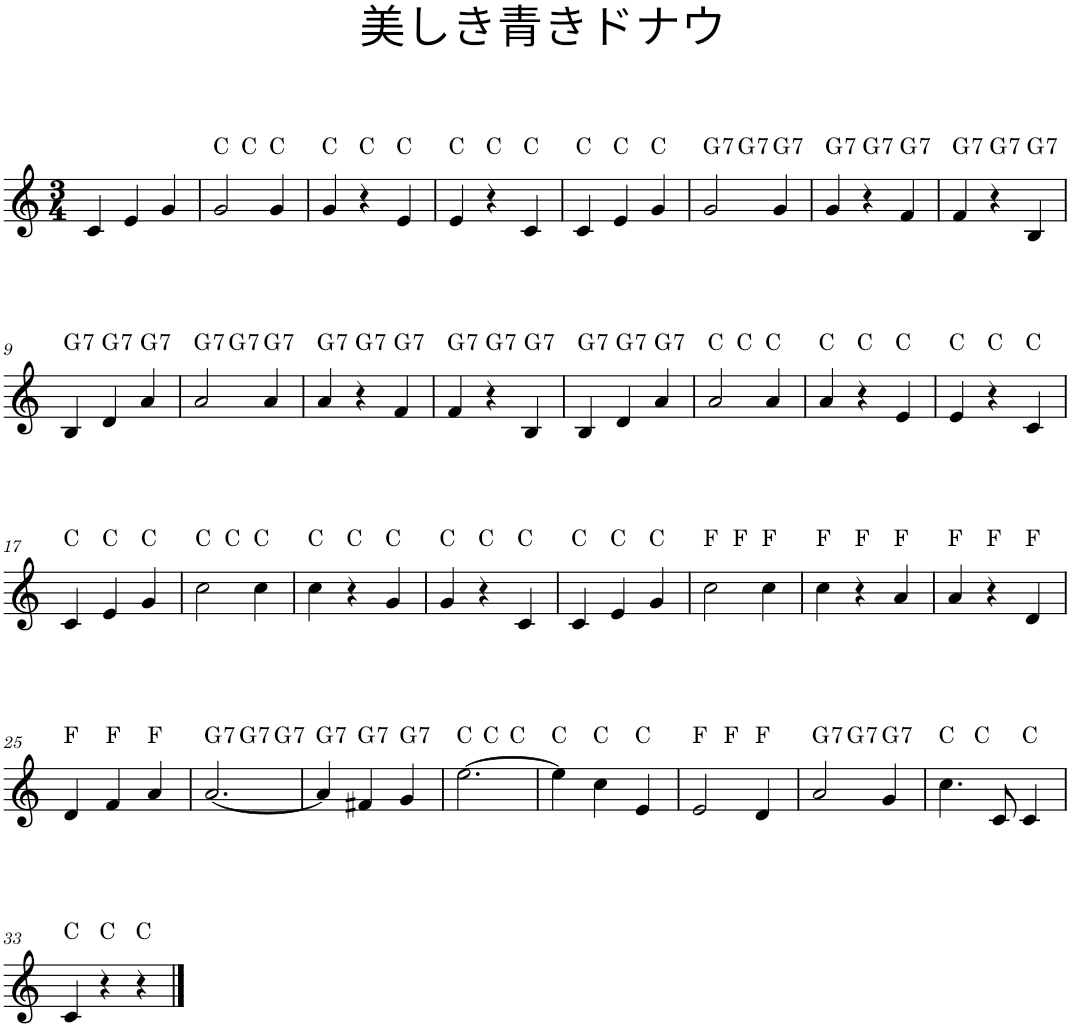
**kern	**harte
*part1	*part1
*staff1	*
*I"Piano	*
*I'Pno.	*
*clefG2	*
*k[]	*
*M3/4	*
=1	=1
4c/	.
4e/	.
4g/	.
=2	=2
*^	*
2g/	4ryy	C:maj
.	2ryy	C:maj
4g/	.	C:maj
*v	*v	*
=3	=3
4g/	C:maj
4r	C:maj
4e/	C:maj
=4	=4
4e/	C:maj
4r	C:maj
4c/	C:maj
=5	=5
4c/	C:maj
4e/	C:maj
4g/	C:maj
=6	=6
!	!LO:H:kt=7
*^	*
2g/	4ryy	G:7
!	!	!LO:H:kt=7
.	2ryy	G:7
!	!	!LO:H:kt=7
4g/	.	G:7
=7	=7	=7
!	!	!LO:H:kt=7
*v	*v	*
4g/	G:7
!	!LO:H:kt=7
4r	G:7
!	!LO:H:kt=7
4f/	G:7
=8	=8
!	!LO:H:kt=7
4f/	G:7
!	!LO:H:kt=7
4r	G:7
!	!LO:H:kt=7
4B/	G:7
!!LO:LB:g=z
=9	=9
!	!LO:H:kt=7
4B/	G:7
!	!LO:H:kt=7
4d/	G:7
!	!LO:H:kt=7
4a/	G:7
=10	=10
!	!LO:H:kt=7
*^	*
2a/	4ryy	G:7
!	!	!LO:H:kt=7
.	2ryy	G:7
!	!	!LO:H:kt=7
4a/	.	G:7
=11	=11	=11
!	!	!LO:H:kt=7
*v	*v	*
4a/	G:7
!	!LO:H:kt=7
4r	G:7
!	!LO:H:kt=7
4f/	G:7
=12	=12
!	!LO:H:kt=7
4f/	G:7
!	!LO:H:kt=7
4r	G:7
!	!LO:H:kt=7
4B/	G:7
=13	=13
!	!LO:H:kt=7
4B/	G:7
!	!LO:H:kt=7
4d/	G:7
!	!LO:H:kt=7
4a/	G:7
=14	=14
*^	*
2a/	4ryy	C:maj
.	2ryy	C:maj
4a/	.	C:maj
*v	*v	*
=15	=15
4a/	C:maj
4r	C:maj
4e/	C:maj
=16	=16
4e/	C:maj
4r	C:maj
4c/	C:maj
!!LO:LB:g=z
=17	=17
4c/	C:maj
4e/	C:maj
4g/	C:maj
=18	=18
*^	*
2cc\	4ryy	C:maj
.	2ryy	C:maj
4cc\	.	C:maj
*v	*v	*
=19	=19
4cc\	C:maj
4r	C:maj
4g/	C:maj
=20	=20
4g/	C:maj
4r	C:maj
4c/	C:maj
=21	=21
4c/	C:maj
4e/	C:maj
4g/	C:maj
=22	=22
*^	*
2cc\	4ryy	F:maj
.	2ryy	F:maj
4cc\	.	F:maj
*v	*v	*
=23	=23
4cc\	F:maj
4r	F:maj
4a/	F:maj
=24	=24
4a/	F:maj
4r	F:maj
4d/	F:maj
!!LO:LB:g=z
=25	=25
4d/	F:maj
4f/	F:maj
4a/	F:maj
=26	=26
!	!LO:H:kt=7
*^	*
*	*^	*
[<2.a/	4ryy	2ryy	G:7
!	!	!	!LO:H:kt=7
.	2ryy	.	G:7
!	!	!	!LO:H:kt=7
.	.	4ryy	G:7
=27	=27	=27	=27
!	!	!	!LO:H:kt=7
*v	*v	*v	*
4a/]	G:7
!	!LO:H:kt=7
4f#X/	G:7
!	!LO:H:kt=7
4g/	G:7
=28	=28
*^	*
*	*^	*
[>2.ee\	4ryy	2ryy	C:maj
.	2ryy	.	C:maj
.	.	4ryy	C:maj
*v	*v	*v	*
=29	=29
4ee\]	C:maj
4cc\	C:maj
4e/	C:maj
=30	=30
*^	*
2e/	4ryy	F:maj
.	2ryy	F:maj
4d/	.	F:maj
=31	=31	=31
!	!	!LO:H:kt=7
2a/	4ryy	G:7
!	!	!LO:H:kt=7
.	2ryy	G:7
!	!	!LO:H:kt=7
4g/	.	G:7
=32	=32	=32
4.cc\	4ryy	C:maj
.	2ryy	C:maj
8c/	.	.
4c/	.	C:maj
*v	*v	*
!!LO:LB:g=z
=33	=33
4c/	C:maj
4r	C:maj
4r	C:maj
==	==
*-	*-
